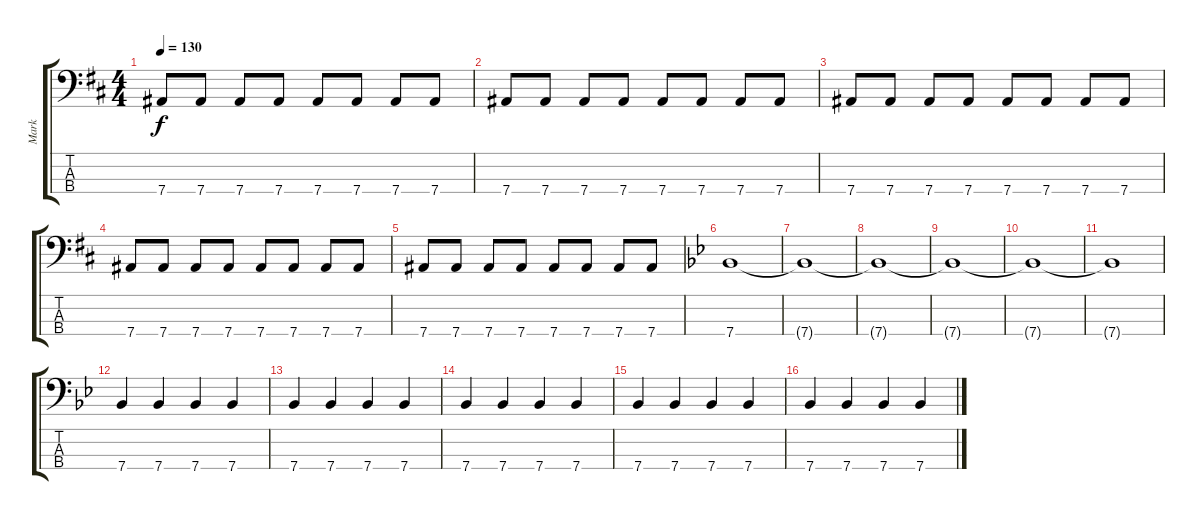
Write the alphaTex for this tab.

\track ("Mark" "Mark") {instrument electricbassfinger}
\staff {score tabs}
\tuning (Gb2 Db2 Ab1 Eb1) {hide}
\ts (4 4)
\tempo 130
\clef f4
\ks d
7.4.8{dy f} 7.4.8 7.4.8 7.4.8 7.4.8 7.4.8 7.4.8 7.4.8 |
7.4.8 7.4.8 7.4.8 7.4.8 7.4.8 7.4.8 7.4.8 7.4.8 |
7.4.8 7.4.8 7.4.8 7.4.8 7.4.8 7.4.8 7.4.8 7.4.8 |
7.4.8 7.4.8 7.4.8 7.4.8 7.4.8 7.4.8 7.4.8 7.4.8 |
7.4.8 7.4.8 7.4.8 7.4.8 7.4.8 7.4.8 7.4.8 7.4.8 |
\ks bb
7.4.1 |
7.4{t}.1 |
7.4{t}.1 |
7.4{t}.1 |
7.4{t}.1 |
7.4{t}.1 |
7.4.4 7.4.4 7.4.4 7.4.4 |
7.4.4 7.4.4 7.4.4 7.4.4 |
7.4.4 7.4.4 7.4.4 7.4.4 |
7.4.4 7.4.4 7.4.4 7.4.4 |
7.4.4 7.4.4 7.4.4 7.4.4
